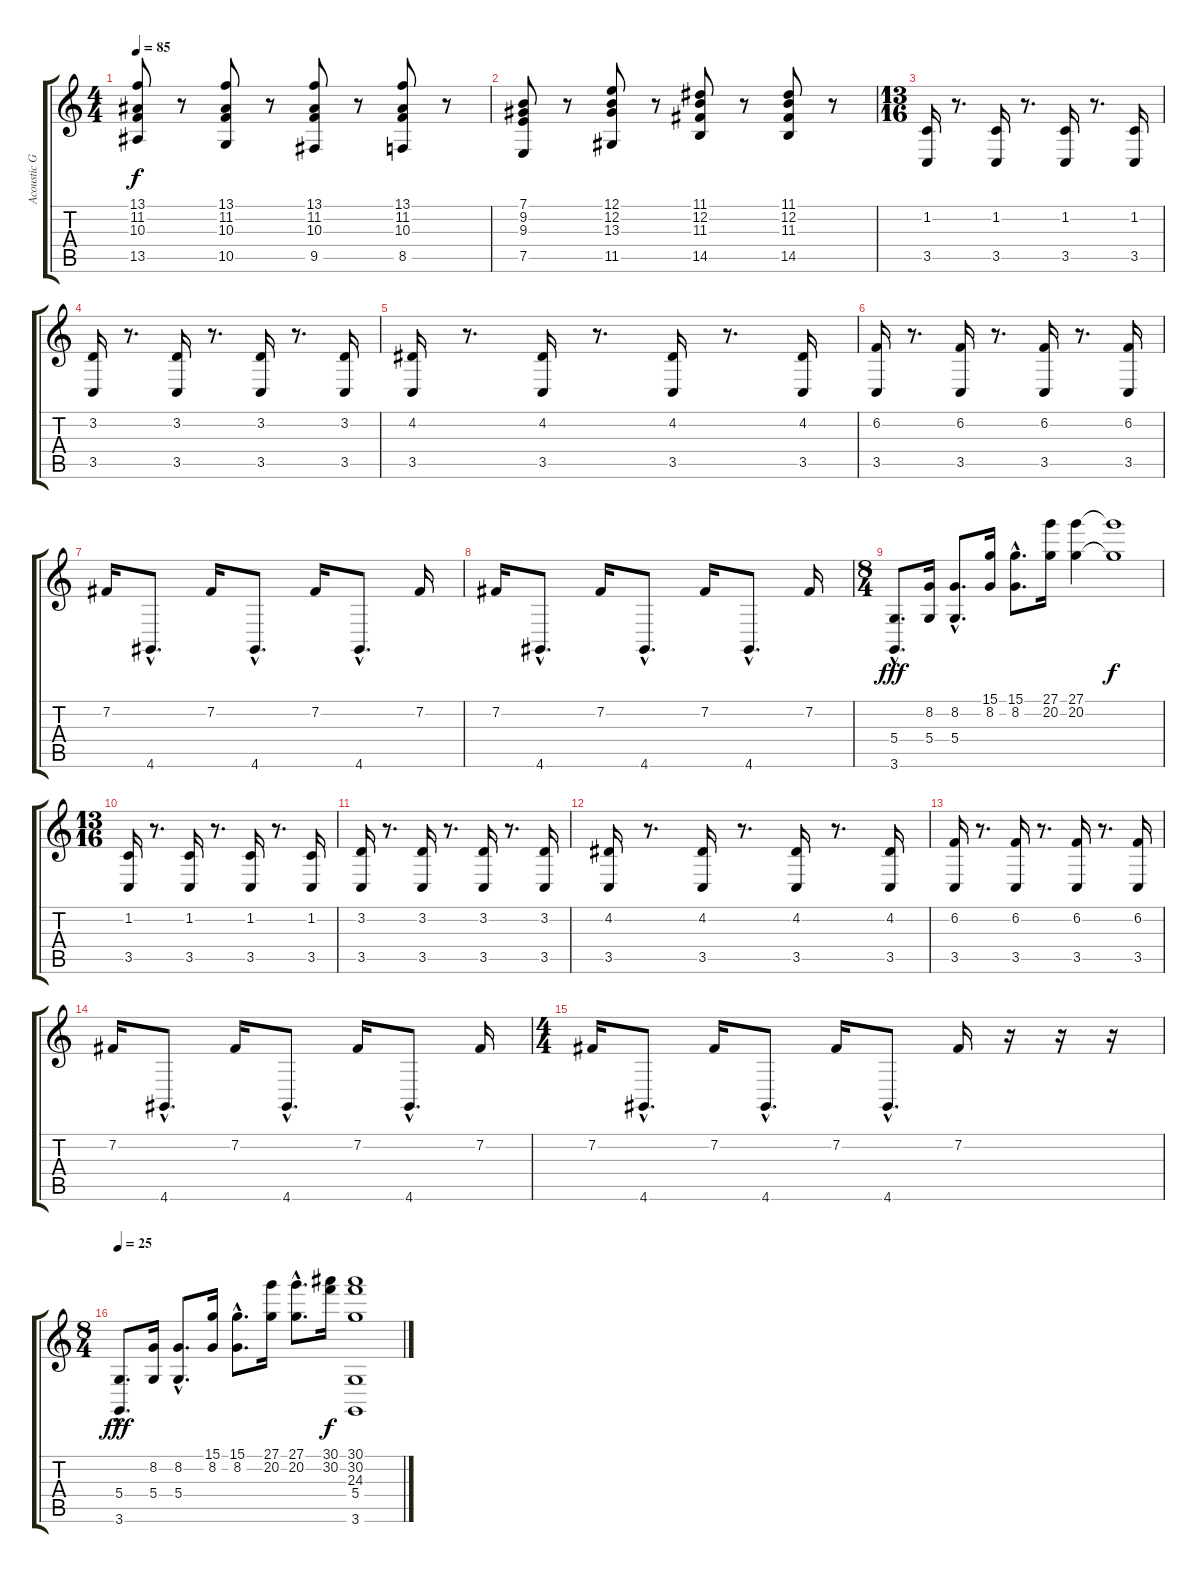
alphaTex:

\track ("Acoustic Guitar/Piano" "Acoustic G") {instrument acousticgrandpiano}
\staff {score tabs}
\tuning (E4 B3 G3 D3 A2 E2) {hide}
\ts (4 4)
\tempo 85
\clef g2
\ks c
(13.1 11.2 10.3 13.5).8{dy f} r.8 (13.1 11.2 10.3 10.5).8 r.8 (13.1 11.2 10.3 9.5).8 r.8 (13.1 11.2 10.3 8.5).8 r.8 |
(7.1 9.2 9.3 7.5).8 r.8 (12.1 12.2 13.3 11.5).8 r.8 (11.1 12.2 11.3 14.5).8 r.8 (11.1 12.2 11.3 14.5).8 r.8 |
\ts (13 16)
(1.2 3.5).16 r.8{d} (1.2 3.5).16 r.8{d} (1.2 3.5).16 r.8{d} (1.2 3.5).16 |
(3.2 3.5).16 r.8{d} (3.2 3.5).16 r.8{d} (3.2 3.5).16 r.8{d} (3.2 3.5).16 |
(4.2 3.5).16 r.8{d} (4.2 3.5).16 r.8{d} (4.2 3.5).16 r.8{d} (4.2 3.5).16 |
(6.2 3.5).16 r.8{d} (6.2 3.5).16 r.8{d} (6.2 3.5).16 r.8{d} (6.2 3.5).16 |
7.2.16 4.6{hac}.8{d} 7.2.16 4.6{hac}.8{d} 7.2.16 4.6{hac}.8{d} 7.2.16 |
7.2.16 4.6{hac}.8{d} 7.2.16 4.6{hac}.8{d} 7.2.16 4.6{hac}.8{d} 7.2.16 |
\ts (8 4)
(5.4{hac} 3.6{hac}).8{d dy fff} (8.2 5.4).16 (8.2{hac} 5.4{hac}).8{d} (15.1 8.2).16 (15.1{hac} 8.2{hac}).8{d} (27.1 20.2).16 (27.1 20.2).4 (27.1{t} 20.2{t}).1{dy f} |
\ts (13 16)
(1.2 3.5).16 r.8{d} (1.2 3.5).16 r.8{d} (1.2 3.5).16 r.8{d} (1.2 3.5).16 |
(3.2 3.5).16 r.8{d} (3.2 3.5).16 r.8{d} (3.2 3.5).16 r.8{d} (3.2 3.5).16 |
(4.2 3.5).16 r.8{d} (4.2 3.5).16 r.8{d} (4.2 3.5).16 r.8{d} (4.2 3.5).16 |
(6.2 3.5).16 r.8{d} (6.2 3.5).16 r.8{d} (6.2 3.5).16 r.8{d} (6.2 3.5).16 |
7.2.16 4.6{hac}.8{d} 7.2.16 4.6{hac}.8{d} 7.2.16 4.6{hac}.8{d} 7.2.16 |
\ts (4 4)
7.2.16 4.6{hac}.8{d} 7.2.16 4.6{hac}.8{d} 7.2.16 4.6{hac}.8{d} 7.2.16 r.16{volume 0} r.16 r.16 |
\ts (8 4)
\tempo 25
(5.4{hac} 3.6{hac}).8{d dy fff volume 16} (8.2 5.4).16 (8.2{hac} 5.4{hac}).8{d} (15.1 8.2).16 (15.1{hac} 8.2{hac}).8{d} (27.1 20.2).16 (27.1{hac} 20.2{hac}).8{d} (30.1 30.2).16{dy f} (30.1 30.2 24.3 5.4 3.6).1
